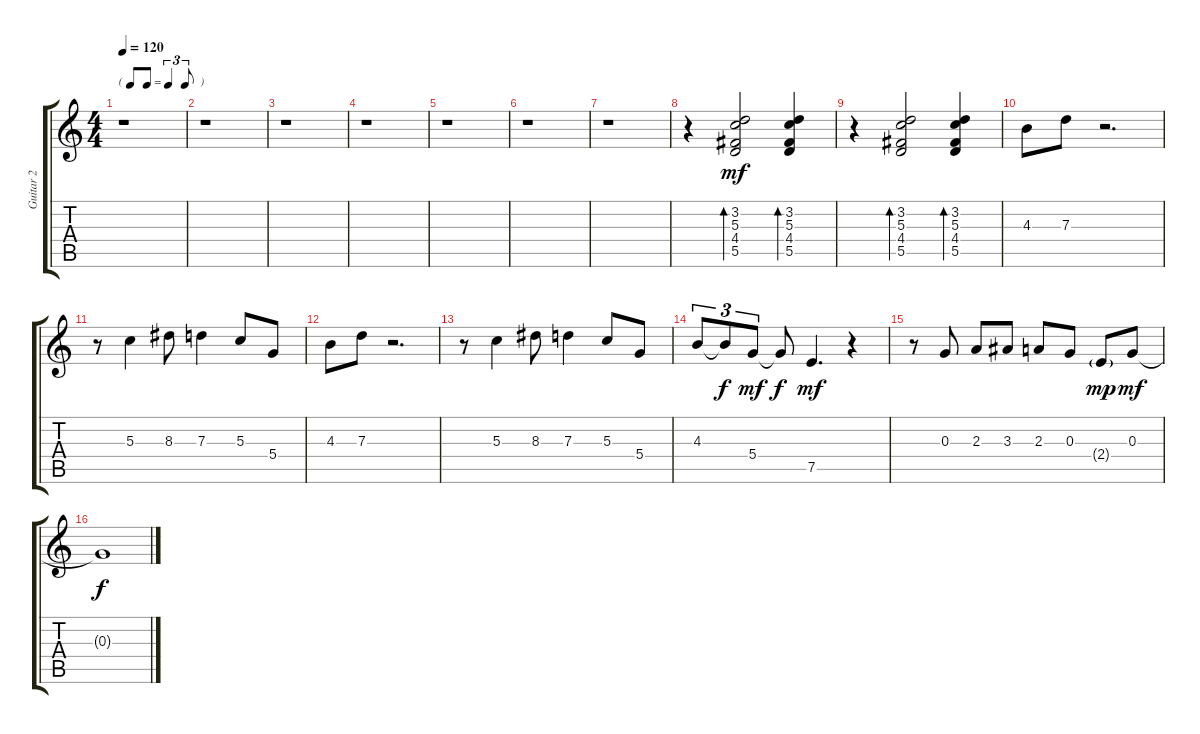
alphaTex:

\track ("Guitar 2" "Guitar 2") {instrument electricguitarjazz}
\staff {score tabs}
\tuning (E4 B3 G3 D3 A2 E2) {hide}
\ts (4 4)
\tf triplet8th
\tempo 120
\clef g2
\ks c
r.1{dy f} |
r.1 |
r.1 |
r.1 |
r.1 |
r.1 |
r.1 |
r.4 (3.2 5.3 4.4 5.5).2{bd 480 dy mf} (3.2 5.3 4.4 5.5).4{bd 240} |
r.4 (3.2 5.3 4.4 5.5).2{bd 480} (3.2 5.3 4.4 5.5).4{bd 240} |
4.3.8 7.3.8 r.2{d} |
r.8 5.3.4 8.3.8 7.3.4 5.3.8 5.4.8 |
4.3.8 7.3.8 r.2{d} |
r.8 5.3.4 8.3.8 7.3.4 5.3.8 5.4.8 |
4.3.8{tu (3 2)} 4.3{t}.8{tu (3 2) dy f} 5.4.8{tu (3 2) dy mf} 5.4{t}.8{dy f} 7.5.4{d dy mf} r.4 |
r.8 0.3.8 2.3.8 3.3.8 2.3.8 0.3.8 2.4{g}.8{dy mp} 0.3.8{dy mf} |
0.3{t}.1{dy f}
